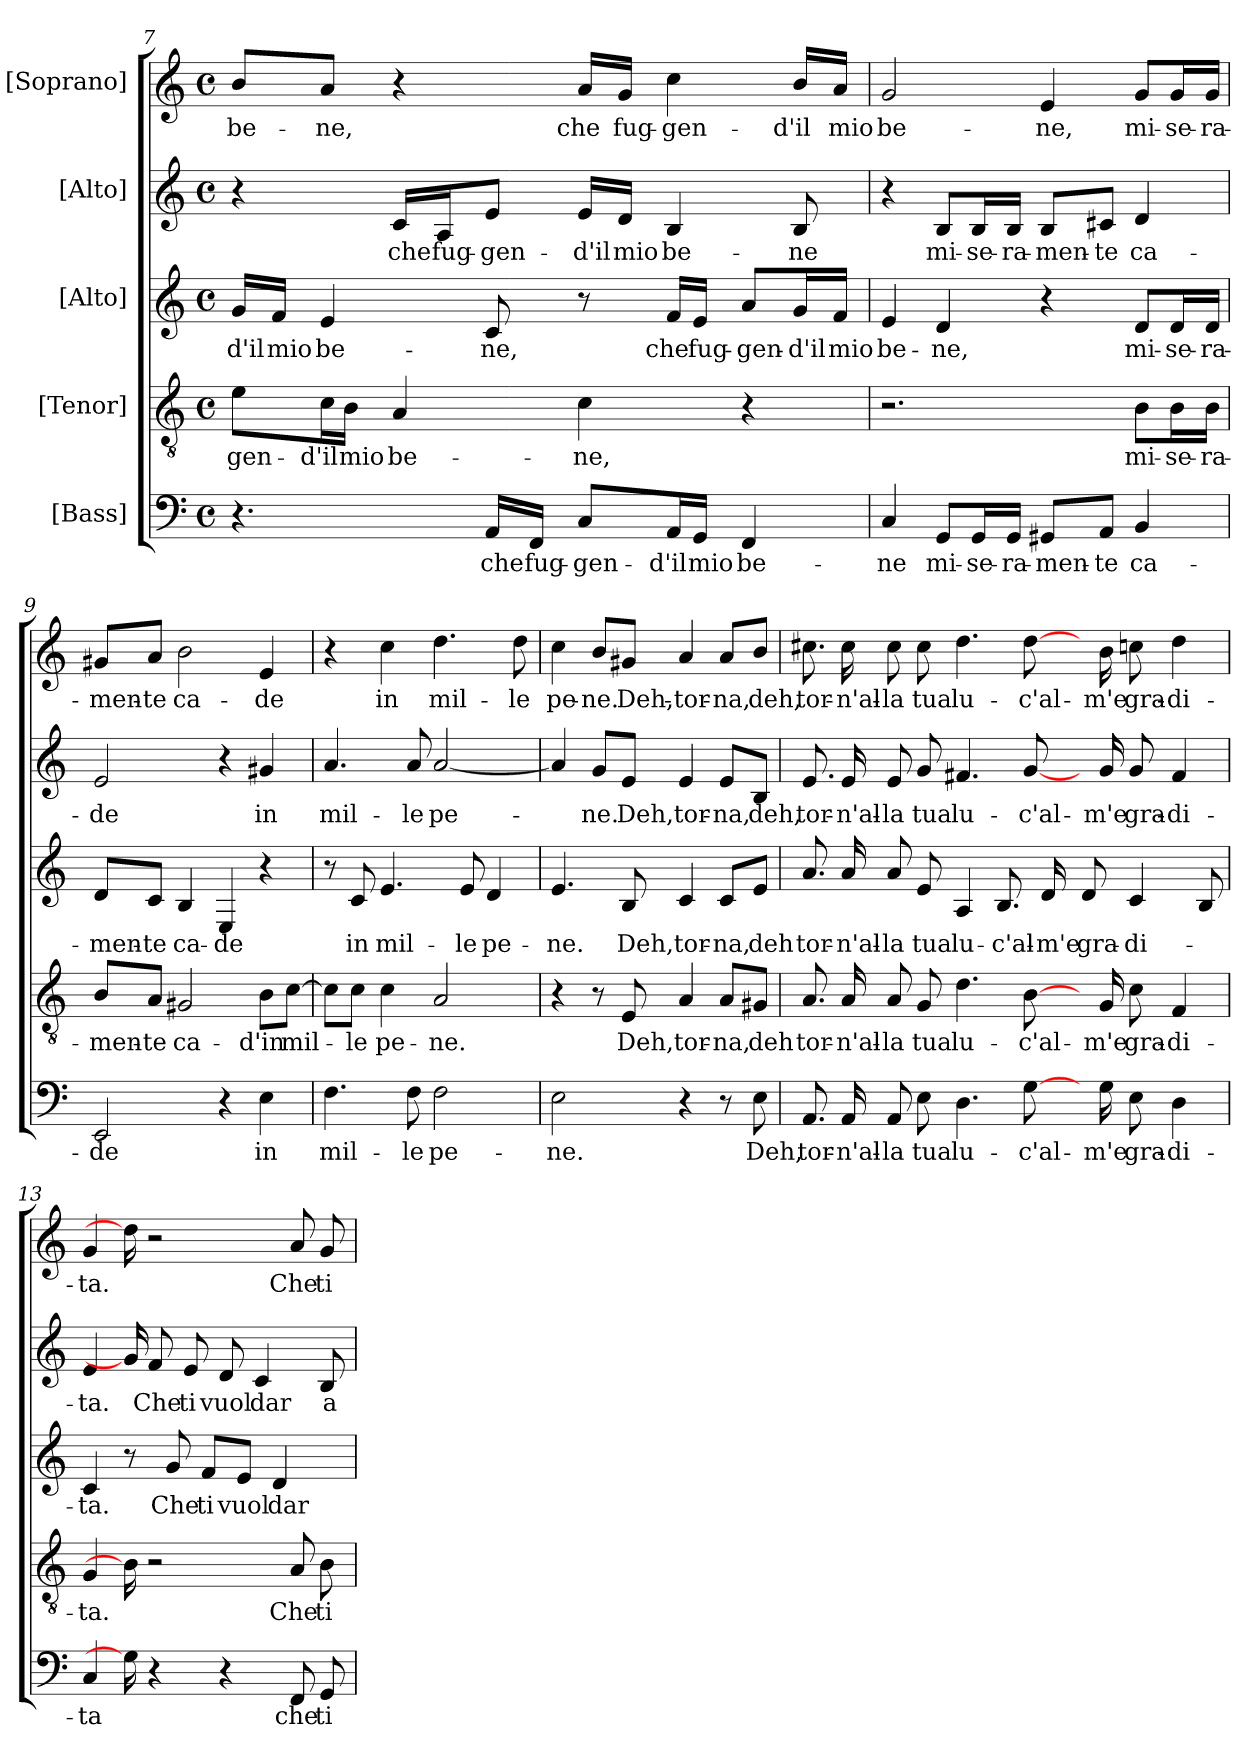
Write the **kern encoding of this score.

**kern	**text	**kern	**text	**kern	**text	**kern	**text	**kern	**text
*part5	*part5	*part4	*part4	*part3	*part3	*part2	*part2	*part1	*part1
*staff5	*staff5	*staff4	*staff4	*staff3	*staff3	*staff2	*staff2	*staff1	*staff1
*I"[Bass]	*	*I"[Tenor]	*	*I"[Alto]	*	*I"[Alto]	*	*I"[Soprano]	*
!!LO:PB:g=z
*clefF4	*	*clefGv2	*	*clefG2	*	*clefG2	*	*clefG2	*
*k[]	*	*k[]	*	*k[]	*	*k[]	*	*k[]	*
*C:	*	*C:	*	*C:	*	*C:	*	*C:	*
*M4/4	*	*M4/4	*	*M4/4	*	*M4/4	*	*M4/4	*
*met(c)	*	*met(c)	*	*met(c)	*	*met(c)	*	*met(c)	*
=7	=7	=7	=7	=7	=7	=7	=7	=7	=7
4.r	.	8e\L	-gen-	16g/LL	-d'il	4r	.	8b/L	be-
.	.	.	.	16f/JJ	mio	.	.	.	.
.	.	16c\L	-d'il	4e/	be-	.	.	8a/J	-ne,
.	.	16B\JJ	mio	.	.	.	.	.	.
.	.	4A/	be-	.	.	16c/LL	che	4r	.
.	.	.	.	.	.	16A/J	fug-	.	.
16AA/LL	che	.	.	8c/	-ne,	8e/J	-gen-	.	.
16FF/JJ	fug-	.	.	.	.	.	.	.	.
8C/L	-gen-	4c\	-ne,	8r	.	16e/LL	-d'il	16a/LL	che
.	.	.	.	.	.	16d/JJ	mio	16g/JJ	fug-
16AA/L	-d'il	.	.	16f/LL	che	4B/	be-	4cc\	-gen-
16GG/JJ	mio	.	.	16e/JJ	fug-	.	.	.	.
4FF/	be-	4r	.	8a/L	-gen-	.	.	.	.
.	.	.	.	16g/L	-d'il	8B/	-ne	16b/LL	-d'il
.	.	.	.	16f/JJ	mio	.	.	16a/JJ	mio
=8	=8	=8	=8	=8	=8	=8	=8	=8	=8
4C/	-ne	2.r	.	4e/	be-	4r	.	2g/	be-
8GG/L	mi-	.	.	4d/	-ne,	8B/L	mi-	.	.
16GG/L	-se-	.	.	.	.	16B/L	-se-	.	.
16GG/JJ	-ra-	.	.	.	.	16B/JJ	-ra-	.	.
8GG#X/L	-men-	.	.	4r	.	8B/L	-men-	4e/	-ne,
8AA/J	-te	.	.	.	.	8c#X/J	-te	.	.
4BB/	ca-	8B\L	mi-	8d/L	mi-	4d/	ca-	8g/L	mi-
.	.	16B\L	-se-	16d/L	-se-	.	.	16g/L	-se-
.	.	16B\JJ	-ra-	16d/JJ	-ra-	.	.	16g/JJ	-ra-
=9	=9	=9	=9	=9	=9	=9	=9	=9	=9
2EE/	-de	8B/L	-men-	8d/L	-men-	2e/	-de	8g#X/L	-men-
.	.	8A/J	-te	8c/J	-te	.	.	8a/J	-te
.	.	2G#X/	ca-	4B/	ca-	.	.	2b\	ca-
4r	.	.	.	4E/	-de	4r	.	.	.
4E\	in	8B\L	-d'in	4r	.	4g#X/	in	4e/	-de
.	.	[8c\J	mil-	.	.	.	.	.	.
!!LO:LB:g=z
=10	=10	=10	=10	=10	=10	=10	=10	=10	=10
4.F\	mil-	8c\L]	.	8r	.	4.a/	mil-	4r	.
.	.	8c\J	-le	8c/	in	.	.	.	.
.	.	4c\	pe-	4.e/	mil-	.	.	4cc\	in
8F\	-le	.	.	.	.	8a/	-le	.	.
2F\	pe-	2A/	-ne.	.	.	[2a/	pe-	4.dd\	mil-
.	.	.	.	8e/	-le	.	.	.	.
.	.	.	.	4d/	pe-	.	.	.	.
.	.	.	.	.	.	.	.	8dd\	-le
=11	=11	=11	=11	=11	=11	=11	=11	=11	=11
2E\	-ne.	4r	.	4.e/	-ne.	4a/]	.	4cc\	pe-
.	.	8r	.	.	.	8g/L	-ne.	8b/L	-ne.
.	.	8E/	Deh,	8B/	Deh,	8e/J	Deh,	8g#X/J	Deh,-
4r	.	4A/	tor-	4c/	tor-	4e/	tor-	4a/	-tor-
8r	.	8A/L	-na,	8c/L	-na,	8e/L	-na,	8a/L	-na,
8E\	Deh,	8G#X/J	deh	8e/J	deh	8B/J	deh,	8b/J	deh,
=12	=12	=12	=12	=12	=12	=12	=12	=12	=12
8.AA/	tor-	8.A/	tor-	8.a/	tor-	8.e/	tor-	8.cc#X\	tor-
16AA/	-n'al-	16A/	-n'al-	16a/	-n'al-	16e/	-n'al-	16cc#\	-n'al-
8AA/	-la	8A/	-la	8a/	-la	8e/	-la	8cc#\	-la
8E\	tua	8G/	tua	8e/	tua	8g/	tua	8cc#\	tua
4.D\	lu-	4.d\	lu-	4A/	lu-	4.f#X/	lu-	4.dd\	lu-
.	.	.	.	8.B/	-c'al-	.	.	.	.
[8G\	-c'al-	[8B\	-c'al-	.	.	[8g/	-c'al-	[8dd\	-c'al-
.	.	.	.	16d/	-m'e	.	.	.	.
16ryy	.	16ryy	.	8d/	gra-	16ryy	.	16ryy	.
16G\	-m'e	16G/	-m'e	.	.	16g/	-m'e	16b\	-m'e
8E\	gra-	8c\	gra-	4c/	-di-	8g/	gra-	8ccn\	gra-
4D\	-di-	4F/	-di-	.	.	4f#/	-di-	4dd\	-di-
.	.	.	.	8B/	.	.	.	.	.
!!LO:PB:g=z
=13	=13	=13	=13	=13	=13	=13	=13	=13	=13
4C/	-ta	4G/	-ta.	4c/	-ta.	4e/	-ta.	4g/	-ta.
16G\]	.	16B\]	.	8r	.	16g/]	.	16dd\]	.
4r	.	2r	.	.	.	8f/	Che	2r	.
.	.	.	.	8g/	Che	.	.	.	.
.	.	.	.	.	.	8e/	ti	.	.
.	.	.	.	8f/L	ti	.	.	.	.
4r	.	.	.	.	.	8d/	vuol	.	.
.	.	.	.	8e/J	vuol	.	.	.	.
.	.	.	.	.	.	4c/	dar	.	.
.	.	.	.	4d/	dar	.	.	.	.
8FF/	che	8A/	Che	.	.	.	.	8a/	Che
8GG/	ti	8B\	ti	.	.	8B/	a-	8g/	ti
.	.	.	.	16ryy	.	.	.	.	.
=	=	=	=	=	=	=	=	=	=
*-	*-	*-	*-	*-	*-	*-	*-	*-	*-
